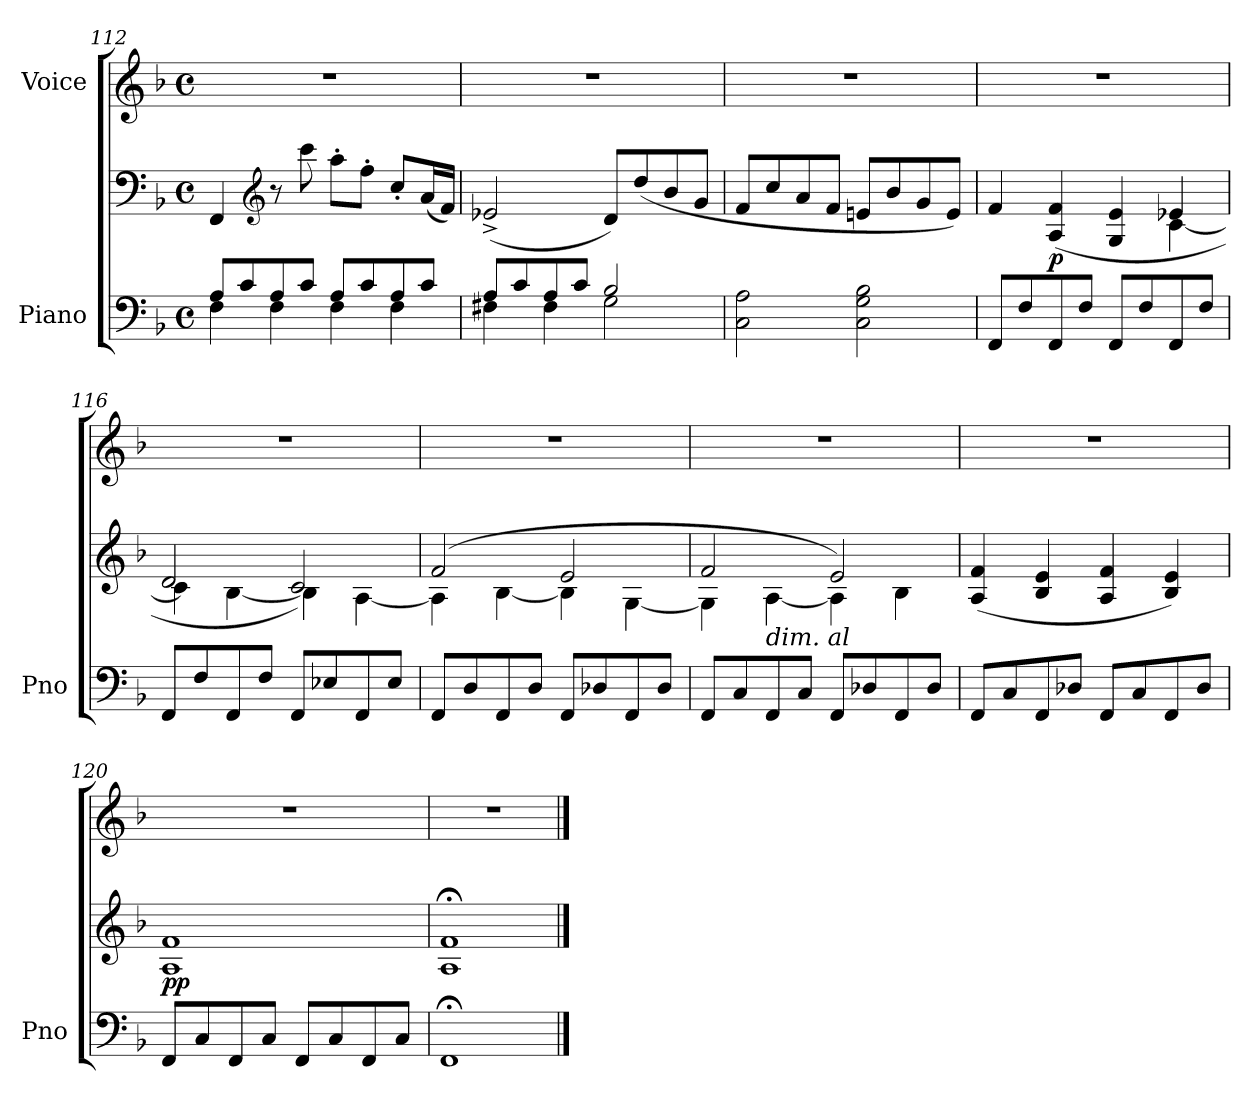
**kern	**kern	**dynam	**kern
*part2	*part2	*part2	*part1
*staff3	*staff2	*staff2/3	*staff1
*I"Piano	*	*	*I"Voice
*I'Pno	*	*	*
*clefF4	*clefF4	*	*clefG2
*k[b-]	*k[b-]	*	*k[b-]
*M4/4	*M4/4	*	*M4/4
*met(c)	*met(c)	*	*met(c)
=112	=112	=112	=112
*^	*	*	*
8A/L	4F\	4FF/	.	1r
8c/	.	.	.	.
*	*	*clefG2	*	*
8A/	4F\	8r	.	.
8c/J	.	8ccc\	.	.
8A/L	4F\	8aa'\L	.	.
8c/	.	8ff'\J	.	.
8A/	4F\	8cc'/L	.	.
8c/J	.	(16a/L	.	.
.	.	16f/JJ)	.	.
=113	=113	=113	=113	=113
8A/L	4F#X\	(2e-X^>/	.	1r
8c/	.	.	.	.
8A/	4F#\	.	.	.
8c/J	.	.	.	.
2B-/	2G\	8d/L)	.	.
.	.	(<8dd/	.	.
.	.	8b-/	.	.
.	.	8g/J	.	.
*v	*v	*	*	*
=114	=114	=114	=114
2C\ 2A\	8f/L	.	1r
.	8cc/	.	.
.	8a/	.	.
.	8f/J	.	.
2C\ 2G\ 2B-\	8en/L	.	.
.	8b-/	.	.
.	8g/	.	.
.	8e/J)	.	.
=115	=115	=115	=115
*	*^	*	*
8FF/L	4f/	2.ryy	.	1r
8F/	.	.	.	.
!	!	!	!LO:DY:b	!
8FF/	(4A/ 4f/	.	p	.
8F/J	.	.	.	.
8FF/L	4G/ 4e/	.	.	.
8F/	.	.	.	.
8FF/	4e-X/	[4c\	.	.
8F/J	.	.	.	.
=116	=116	=116	=116	=116
8FF/L	2d/	4c\]	.	1r
8F/	.	.	.	.
8FF/	.	[4B-\	.	.
8F/J	.	.	.	.
8FF/L	2c/)	4B-\]	.	.
8E-X/	.	.	.	.
8FF/	.	[4A\	.	.
8E-/J	.	.	.	.
=117	=117	=117	=117	=117
8FF/L	(2f/	4A\]	.	1r
8D/	.	.	.	.
8FF/	.	[4B-\	.	.
8D/J	.	.	.	.
8FF/L	2e/	4B-\]	.	.
8D-X/	.	.	.	.
8FF/	.	[4G\	.	.
8D-/J	.	.	.	.
=118	=118	=118	=118	=118
8FF/L	2f/	4G\]	.	1r
8C/	.	.	.	.
!	!	!LO:TX:b:i:t=dim.     al	!	!
8FF/	.	[4A\	.	.
8C/J	.	.	.	.
8FF/L	2e/)	4A\]	.	.
8D-X/	.	.	.	.
8FF/	.	4B-\	.	.
8D-/J	.	.	.	.
*	*v	*v	*	*
=119	=119	=119	=119
8FF/L	(>4A/ 4f/	.	1r
8C/	.	.	.
8FF/	4B-/ 4e/	.	.
8D-X/J	.	.	.
8FF/L	4A/ 4f/	.	.
8C/	.	.	.
8FF/	4B-/ 4e/)	.	.
8D-/J	.	.	.
=120	=120	=120	=120
!	!	!LO:DY:b	!
8FF/L	1A 1f	pp	1r
8C/	.	.	.
8FF/	.	.	.
8C/J	.	.	.
8FF/L	.	.	.
8C/	.	.	.
8FF/	.	.	.
8C/J	.	.	.
=121	=121	=121	=121
1FF;<	1A;< 1f;<	.	1r
==	==	==	==
*-	*-	*-	*-
